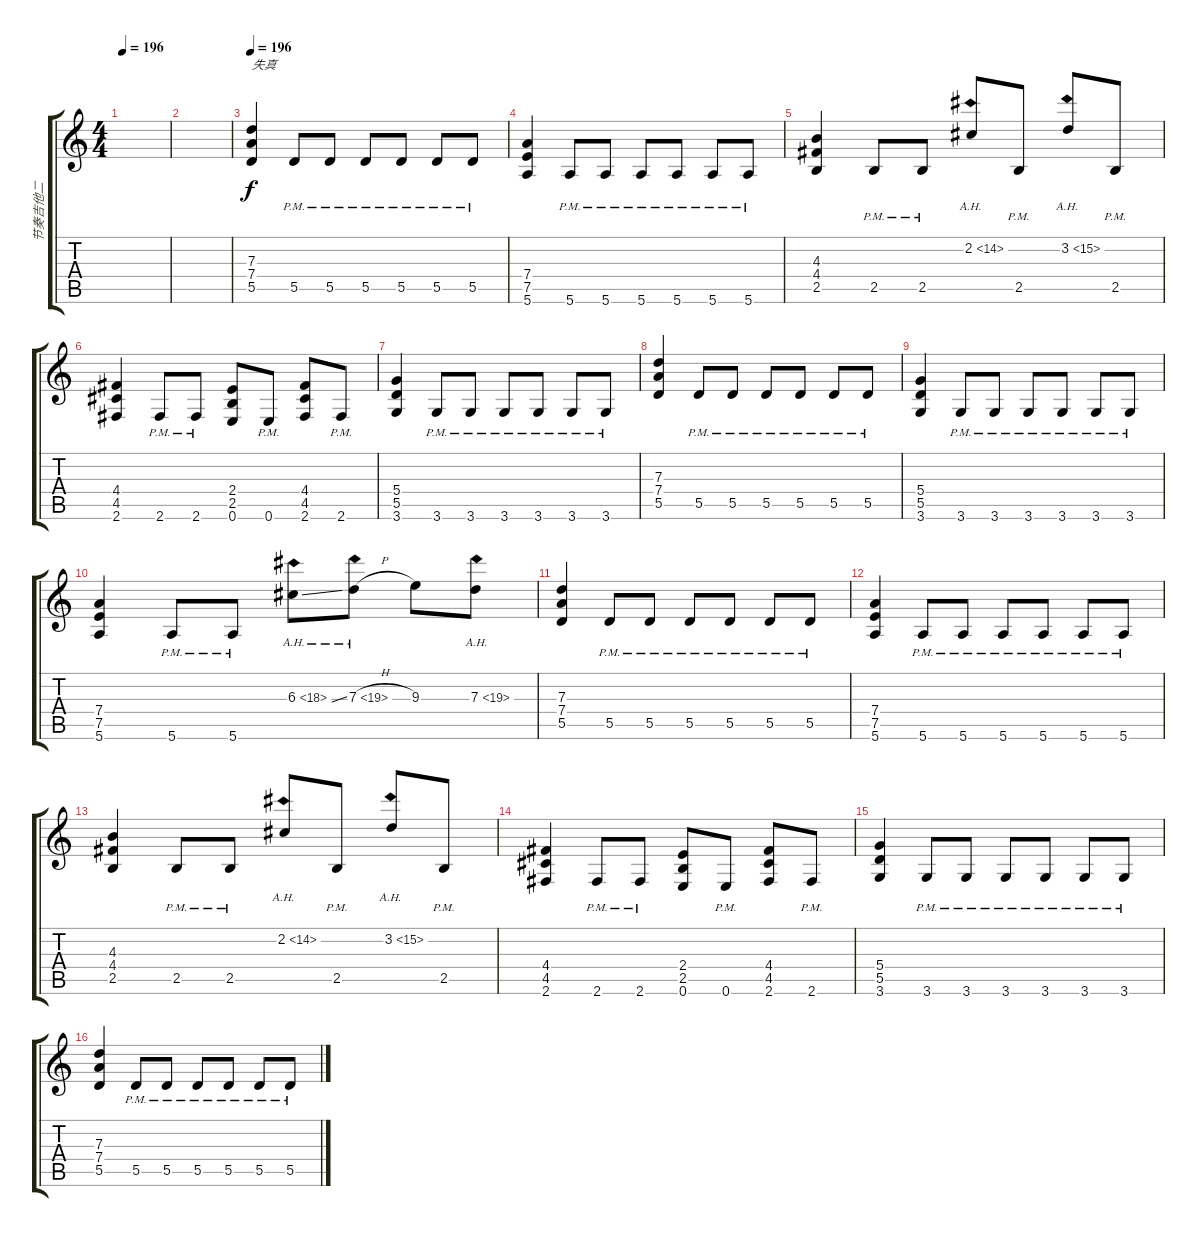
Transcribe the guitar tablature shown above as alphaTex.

\track ("节奏吉他二" "节奏吉他二") {instrument distortionguitar}
\staff {score tabs}
\tuning (E4 B3 G3 D3 A2 E2) {hide}
\ts (4 4)
\tempo 196
\clef g2
\ks c
|
|
\tempo 196
(7.3 7.4 5.5).4{txt "失真" instrument distortionguitar} 5.5{pm}.8 5.5{pm}.8 5.5{pm}.8 5.5{pm}.8 5.5{pm}.8 5.5{pm}.8 |
(7.4 7.5 5.6).4 5.6{pm}.8 5.6{pm}.8 5.6{pm}.8 5.6{pm}.8 5.6{pm}.8 5.6{pm}.8 |
(4.3 4.4 2.5).4 2.5{pm}.8 2.5{pm}.8 2.2{ah 12}.8 2.5{pm}.8 3.2{ah 12}.8 2.5{pm}.8 |
(4.4 4.5 2.6).4 2.6{pm}.8 2.6{pm}.8 (2.4 2.5 0.6).8 0.6{pm}.8 (4.4 4.5 2.6).8 2.6{pm}.8 |
(5.4 5.5 3.6).4 3.6{pm}.8 3.6{pm}.8 3.6{pm}.8 3.6{pm}.8 3.6{pm}.8 3.6{pm}.8 |
(7.3 7.4 5.5).4 5.5{pm}.8 5.5{pm}.8 5.5{pm}.8 5.5{pm}.8 5.5{pm}.8 5.5{pm}.8 |
(5.4 5.5 3.6).4 3.6{pm}.8 3.6{pm}.8 3.6{pm}.8 3.6{pm}.8 3.6{pm}.8 3.6{pm}.8 |
(7.4 7.5 5.6).4 5.6{pm}.8 5.6{pm}.8 6.3{ah 12 ss}.8 7.3{ah 12 h}.8 9.3.8 7.3{ah 12}.8 |
(7.3 7.4 5.5).4 5.5{pm}.8 5.5{pm}.8 5.5{pm}.8 5.5{pm}.8 5.5{pm}.8 5.5{pm}.8 |
(7.4 7.5 5.6).4 5.6{pm}.8 5.6{pm}.8 5.6{pm}.8 5.6{pm}.8 5.6{pm}.8 5.6{pm}.8 |
(4.3 4.4 2.5).4 2.5{pm}.8 2.5{pm}.8 2.2{ah 12}.8 2.5{pm}.8 3.2{ah 12}.8 2.5{pm}.8 |
(4.4 4.5 2.6).4 2.6{pm}.8 2.6{pm}.8 (2.4 2.5 0.6).8 0.6{pm}.8 (4.4 4.5 2.6).8 2.6{pm}.8 |
(5.4 5.5 3.6).4 3.6{pm}.8 3.6{pm}.8 3.6{pm}.8 3.6{pm}.8 3.6{pm}.8 3.6{pm}.8 |
(7.3 7.4 5.5).4 5.5{pm}.8 5.5{pm}.8 5.5{pm}.8 5.5{pm}.8 5.5{pm}.8 5.5{pm}.8
